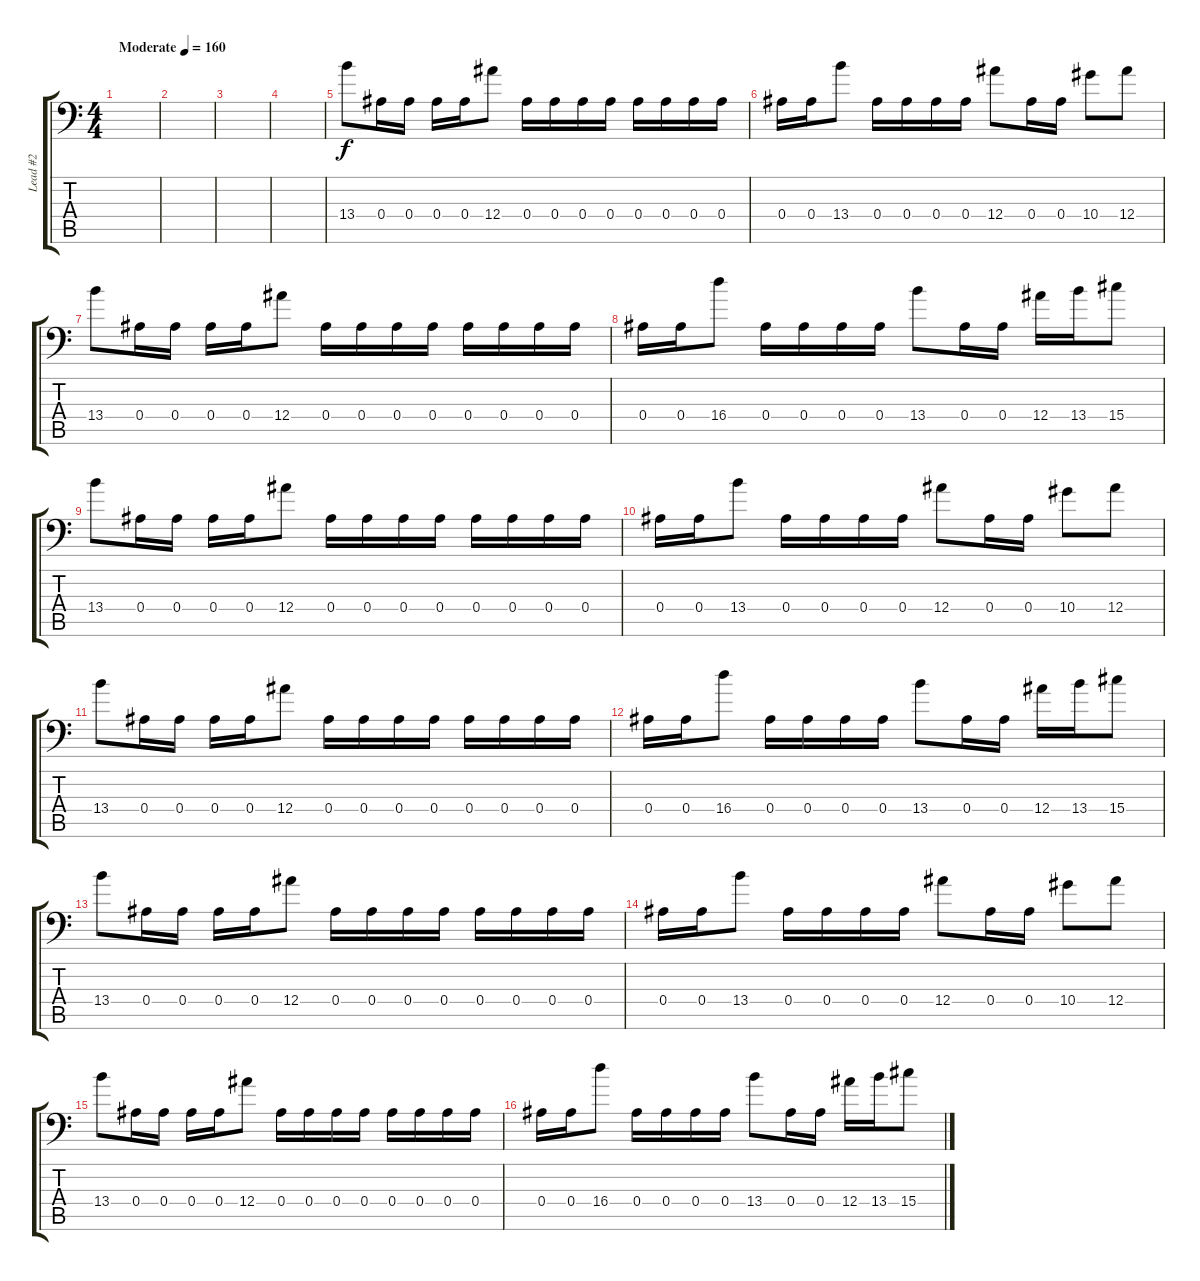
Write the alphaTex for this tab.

\track ("Lead #2" "Lead #2") {instrument distortionguitar}
\staff {score tabs}
\tuning (C4 G3 Eb3 Bb2 F2 Bb1) {hide}
\ts (4 4)
\tempo (160 "Moderate")
\clef f4
\ks c
|
|
|
|
13.4.8 0.4.16 0.4.16 0.4.16 0.4.16 12.4.8 0.4.16 0.4.16 0.4.16 0.4.16 0.4.16 0.4.16 0.4.16 0.4.16 |
0.4.16 0.4.16 13.4.8 0.4.16 0.4.16 0.4.16 0.4.16 12.4.8 0.4.16 0.4.16 10.4.8 12.4.8 |
13.4.8 0.4.16 0.4.16 0.4.16 0.4.16 12.4.8 0.4.16 0.4.16 0.4.16 0.4.16 0.4.16 0.4.16 0.4.16 0.4.16 |
0.4.16 0.4.16 16.4.8 0.4.16 0.4.16 0.4.16 0.4.16 13.4.8 0.4.16 0.4.16 12.4.16 13.4.16 15.4.8 |
13.4.8 0.4.16 0.4.16 0.4.16 0.4.16 12.4.8 0.4.16 0.4.16 0.4.16 0.4.16 0.4.16 0.4.16 0.4.16 0.4.16 |
0.4.16 0.4.16 13.4.8 0.4.16 0.4.16 0.4.16 0.4.16 12.4.8 0.4.16 0.4.16 10.4.8 12.4.8 |
13.4.8 0.4.16 0.4.16 0.4.16 0.4.16 12.4.8 0.4.16 0.4.16 0.4.16 0.4.16 0.4.16 0.4.16 0.4.16 0.4.16 |
0.4.16 0.4.16 16.4.8 0.4.16 0.4.16 0.4.16 0.4.16 13.4.8 0.4.16 0.4.16 12.4.16 13.4.16 15.4.8 |
13.4.8 0.4.16 0.4.16 0.4.16 0.4.16 12.4.8 0.4.16 0.4.16 0.4.16 0.4.16 0.4.16 0.4.16 0.4.16 0.4.16 |
0.4.16 0.4.16 13.4.8 0.4.16 0.4.16 0.4.16 0.4.16 12.4.8 0.4.16 0.4.16 10.4.8 12.4.8 |
13.4.8 0.4.16 0.4.16 0.4.16 0.4.16 12.4.8 0.4.16 0.4.16 0.4.16 0.4.16 0.4.16 0.4.16 0.4.16 0.4.16 |
0.4.16 0.4.16 16.4.8 0.4.16 0.4.16 0.4.16 0.4.16 13.4.8 0.4.16 0.4.16 12.4.16 13.4.16 15.4.8
